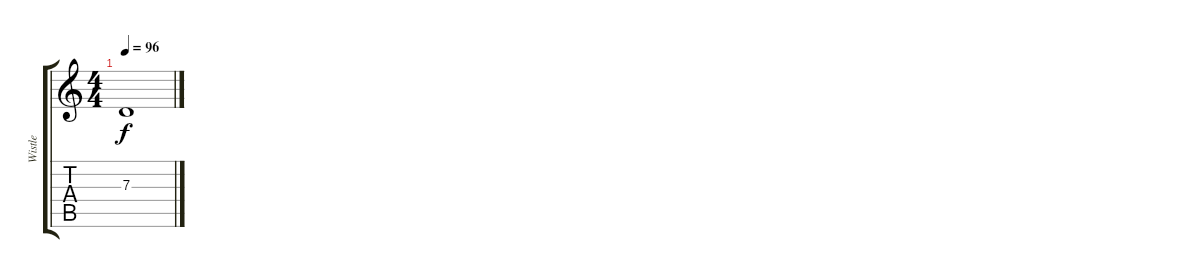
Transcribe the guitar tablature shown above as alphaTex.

\track ("Wistle" "Wistle") {instrument lead6voice}
\staff {score tabs}
\tuning (E4 B3 G3 D3 A2 E2) {hide}
\ts (4 4)
\tempo 96
\clef g2
\ks c
7.3.1{dy f}
